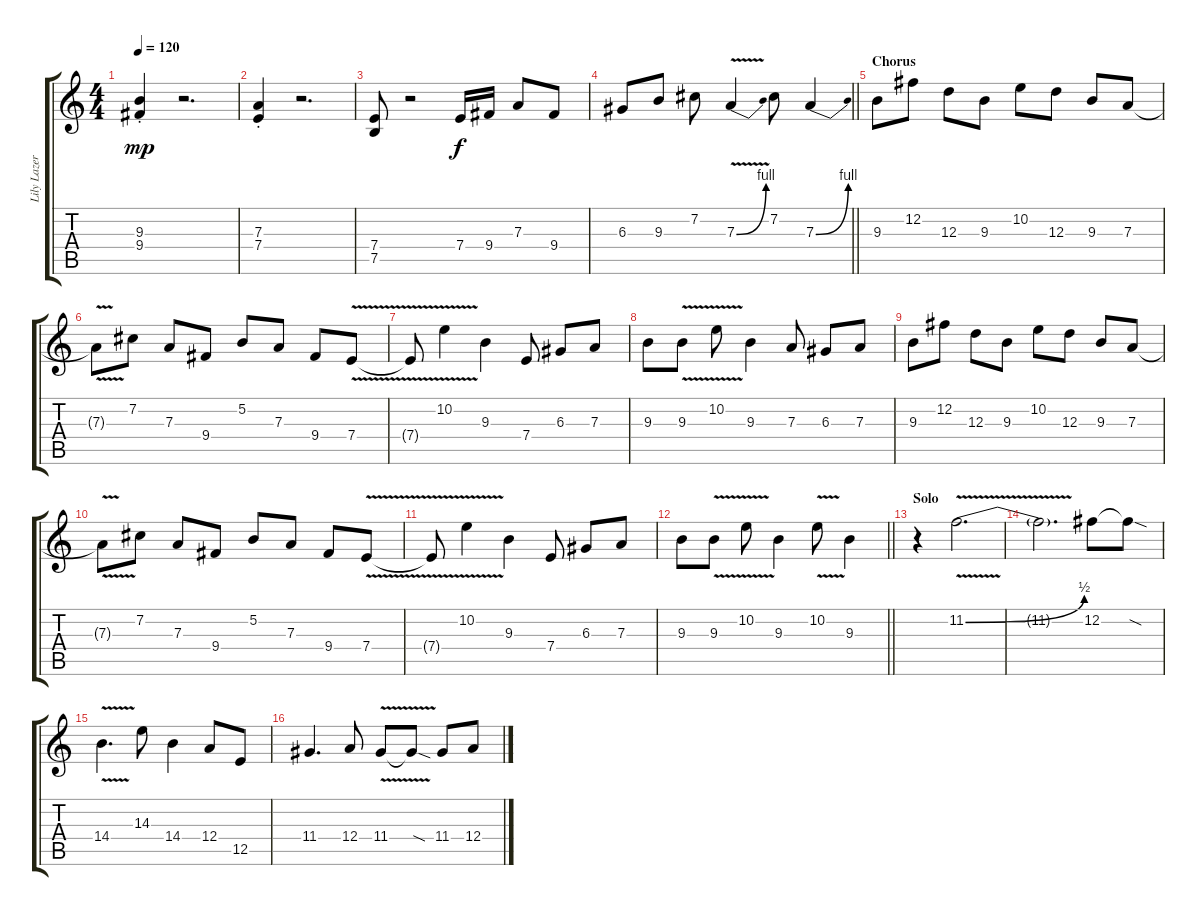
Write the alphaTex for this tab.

\track ("Lily Lazer (Guitar)" "Lily Lazer") {instrument distortionguitar}
\staff {score tabs}
\tuning (B3 Gb3 D3 A2 E2 B1) {hide}
\ts (4 4)
\tempo 120
\clef g2
\ks c
(9.3{st} 9.4{st}).4{dy mp} r.2{d} |
(7.3{st} 7.4{st}).4 r.2{d} |
(7.4 7.5).8 r.2 7.4.16{dy f} 9.4.16 7.3.8 9.4.8 |
\barLineRight lightlight
6.3.8 9.3.8 7.2.8 7.3{be (bend 0 0 60 4) v}.4 7.2.8 7.3{be (bend 0 0 60 4)}.4 |
\section ("" "Chorus")
9.3.8 12.2.8 12.3.8 9.3.8 10.2.8 12.3.8 9.3.8 7.3.8 |
7.3{v t}.8 7.2.8 7.3.8 9.4.8 5.2.8 7.3.8 9.4.8 7.4{v}.8 |
7.4{t}.8 10.2{v}.4 9.3.4 7.4.8 6.3.8 7.3.8 |
9.3.8 9.3{v}.8 10.2{v}.8 9.3.4 7.3.8 6.3.8 7.3.8 |
9.3.8 12.2.8 12.3.8 9.3.8 10.2.8 12.3.8 9.3.8 7.3.8 |
7.3{v t}.8 7.2.8 7.3.8 9.4.8 5.2.8 7.3.8 9.4.8 7.4{v}.8 |
7.4{t}.8 10.2{v}.4 9.3.4 7.4.8 6.3.8 7.3.8 |
\barLineRight lightlight
9.3.8 9.3{v}.8 10.2{v}.8 9.3.4 10.2{v}.8 9.3.4 |
\section ("" "Solo")
r.4 11.2{be (bend 0 0 60 2) v}.2{d} |
11.2{t}.2{d} 12.2.8 12.2{sod t}.8 |
14.4{v}.4{d} 14.3.8 14.4.4 12.4.8 12.5.8 |
11.4.4{d} 12.4.8 11.4{v}.8 11.4{sod t}.8 11.4.8 12.4.8
